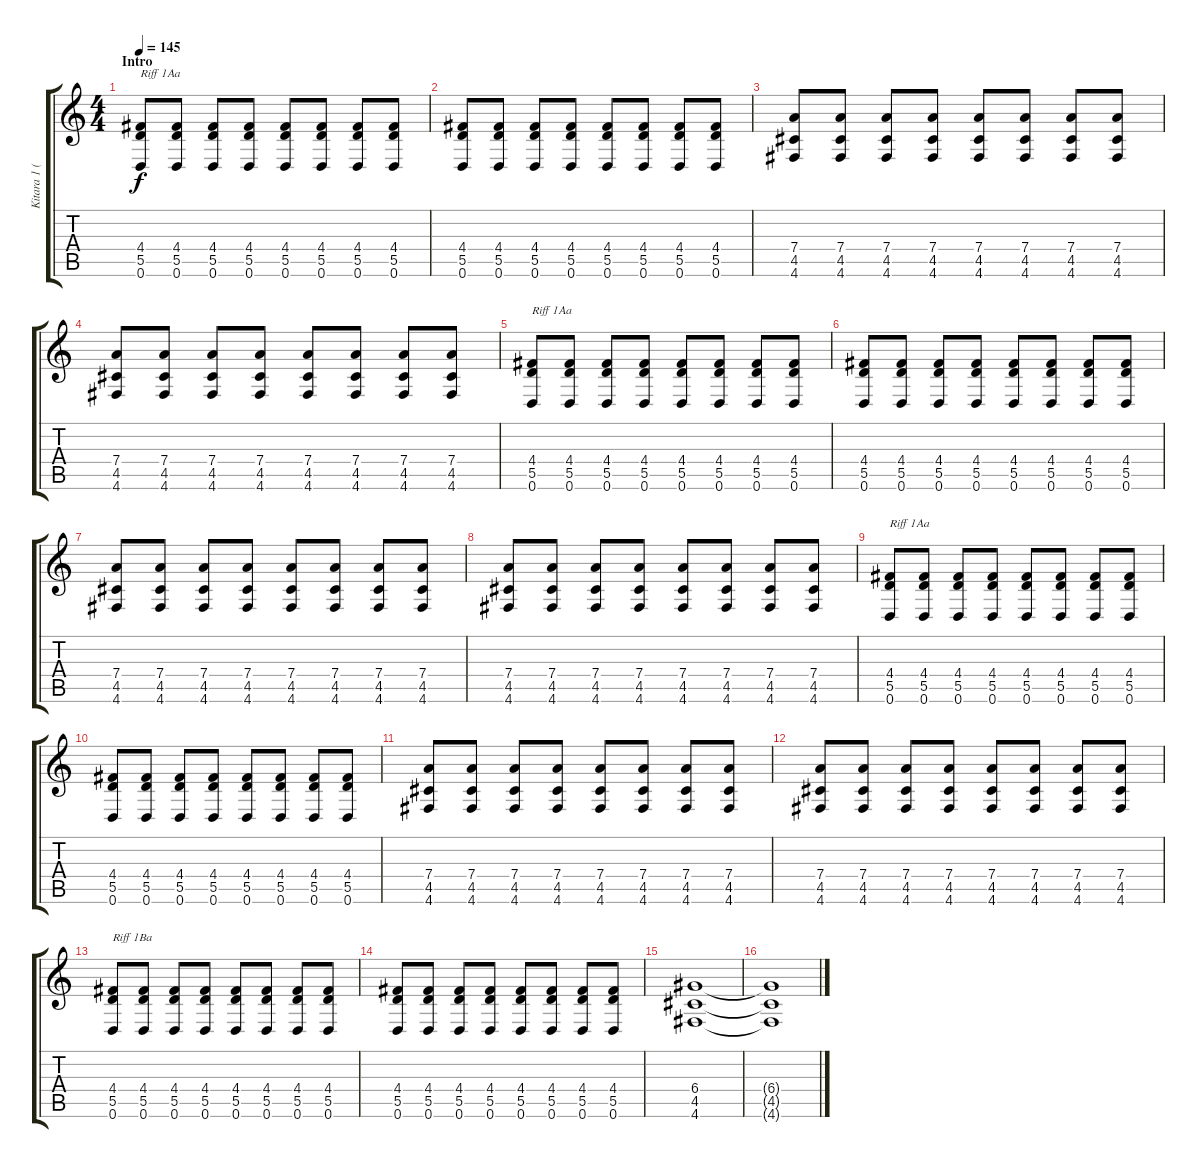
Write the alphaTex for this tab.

\track ("Kitara 1 (Kuisma)" "Kitara 1 (") {instrument distortionguitar}
\staff {score tabs}
\tuning (E4 B3 G3 D3 A2 D2) {hide}
\ts (4 4)
\section ("" "Intro")
\tempo 145
\clef g2
\ks c
(4.4 5.5 0.6).8{txt "Riff 1Aa" dy f instrument distortionguitar} (4.4 5.5 0.6).8 (4.4 5.5 0.6).8 (4.4 5.5 0.6).8 (4.4 5.5 0.6).8 (4.4 5.5 0.6).8 (4.4 5.5 0.6).8 (4.4 5.5 0.6).8 |
(4.4 5.5 0.6).8 (4.4 5.5 0.6).8 (4.4 5.5 0.6).8 (4.4 5.5 0.6).8 (4.4 5.5 0.6).8 (4.4 5.5 0.6).8 (4.4 5.5 0.6).8 (4.4 5.5 0.6).8 |
(7.4 4.5 4.6).8 (7.4 4.5 4.6).8 (7.4 4.5 4.6).8 (7.4 4.5 4.6).8 (7.4 4.5 4.6).8 (7.4 4.5 4.6).8 (7.4 4.5 4.6).8 (7.4 4.5 4.6).8 |
(7.4 4.5 4.6).8 (7.4 4.5 4.6).8 (7.4 4.5 4.6).8 (7.4 4.5 4.6).8 (7.4 4.5 4.6).8 (7.4 4.5 4.6).8 (7.4 4.5 4.6).8 (7.4 4.5 4.6).8 |
(4.4 5.5 0.6).8{txt "Riff 1Aa"} (4.4 5.5 0.6).8 (4.4 5.5 0.6).8 (4.4 5.5 0.6).8 (4.4 5.5 0.6).8 (4.4 5.5 0.6).8 (4.4 5.5 0.6).8 (4.4 5.5 0.6).8 |
(4.4 5.5 0.6).8 (4.4 5.5 0.6).8 (4.4 5.5 0.6).8 (4.4 5.5 0.6).8 (4.4 5.5 0.6).8 (4.4 5.5 0.6).8 (4.4 5.5 0.6).8 (4.4 5.5 0.6).8 |
(7.4 4.5 4.6).8 (7.4 4.5 4.6).8 (7.4 4.5 4.6).8 (7.4 4.5 4.6).8 (7.4 4.5 4.6).8 (7.4 4.5 4.6).8 (7.4 4.5 4.6).8 (7.4 4.5 4.6).8 |
(7.4 4.5 4.6).8 (7.4 4.5 4.6).8 (7.4 4.5 4.6).8 (7.4 4.5 4.6).8 (7.4 4.5 4.6).8 (7.4 4.5 4.6).8 (7.4 4.5 4.6).8 (7.4 4.5 4.6).8 |
(4.4 5.5 0.6).8{txt "Riff 1Aa"} (4.4 5.5 0.6).8 (4.4 5.5 0.6).8 (4.4 5.5 0.6).8 (4.4 5.5 0.6).8 (4.4 5.5 0.6).8 (4.4 5.5 0.6).8 (4.4 5.5 0.6).8 |
(4.4 5.5 0.6).8 (4.4 5.5 0.6).8 (4.4 5.5 0.6).8 (4.4 5.5 0.6).8 (4.4 5.5 0.6).8 (4.4 5.5 0.6).8 (4.4 5.5 0.6).8 (4.4 5.5 0.6).8 |
(7.4 4.5 4.6).8 (7.4 4.5 4.6).8 (7.4 4.5 4.6).8 (7.4 4.5 4.6).8 (7.4 4.5 4.6).8 (7.4 4.5 4.6).8 (7.4 4.5 4.6).8 (7.4 4.5 4.6).8 |
(7.4 4.5 4.6).8 (7.4 4.5 4.6).8 (7.4 4.5 4.6).8 (7.4 4.5 4.6).8 (7.4 4.5 4.6).8 (7.4 4.5 4.6).8 (7.4 4.5 4.6).8 (7.4 4.5 4.6).8 |
(4.4 5.5 0.6).8{txt "Riff 1Ba"} (4.4 5.5 0.6).8 (4.4 5.5 0.6).8 (4.4 5.5 0.6).8 (4.4 5.5 0.6).8 (4.4 5.5 0.6).8 (4.4 5.5 0.6).8 (4.4 5.5 0.6).8 |
(4.4 5.5 0.6).8 (4.4 5.5 0.6).8 (4.4 5.5 0.6).8 (4.4 5.5 0.6).8 (4.4 5.5 0.6).8 (4.4 5.5 0.6).8 (4.4 5.5 0.6).8 (4.4 5.5 0.6).8 |
(6.4 4.5 4.6).1 |
(6.4{t} 4.5{t} 4.6{t}).1
